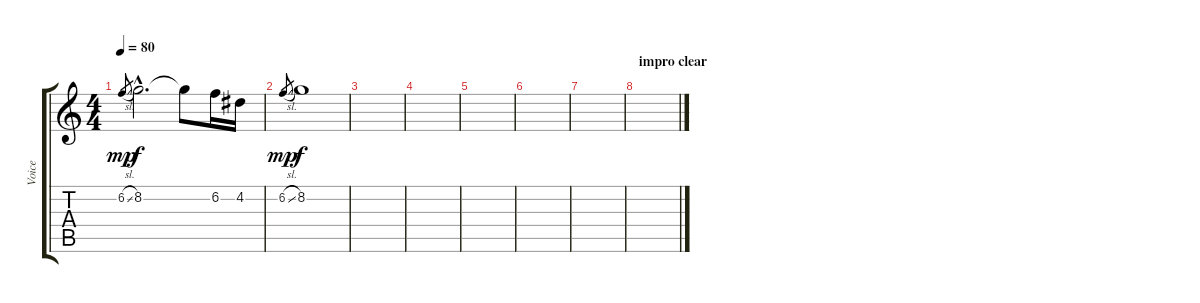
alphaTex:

\track ("Voice" "Voice") {instrument lead6voice}
\staff {score tabs}
\tuning (E5 B4 G4 D4 A3 E3) {hide}
\ts (4 4)
\tempo 80
\clef g2
\ks c
6.2{sl}.8{gr dy mp} 8.2{hac}.2{d dy f} 8.2{t}.8 6.2.16 4.2.16 |
6.2{sl}.8{gr dy mp} 8.2.1{dy f} |
|
|
|
|
|
\section ("" "impro clear")
